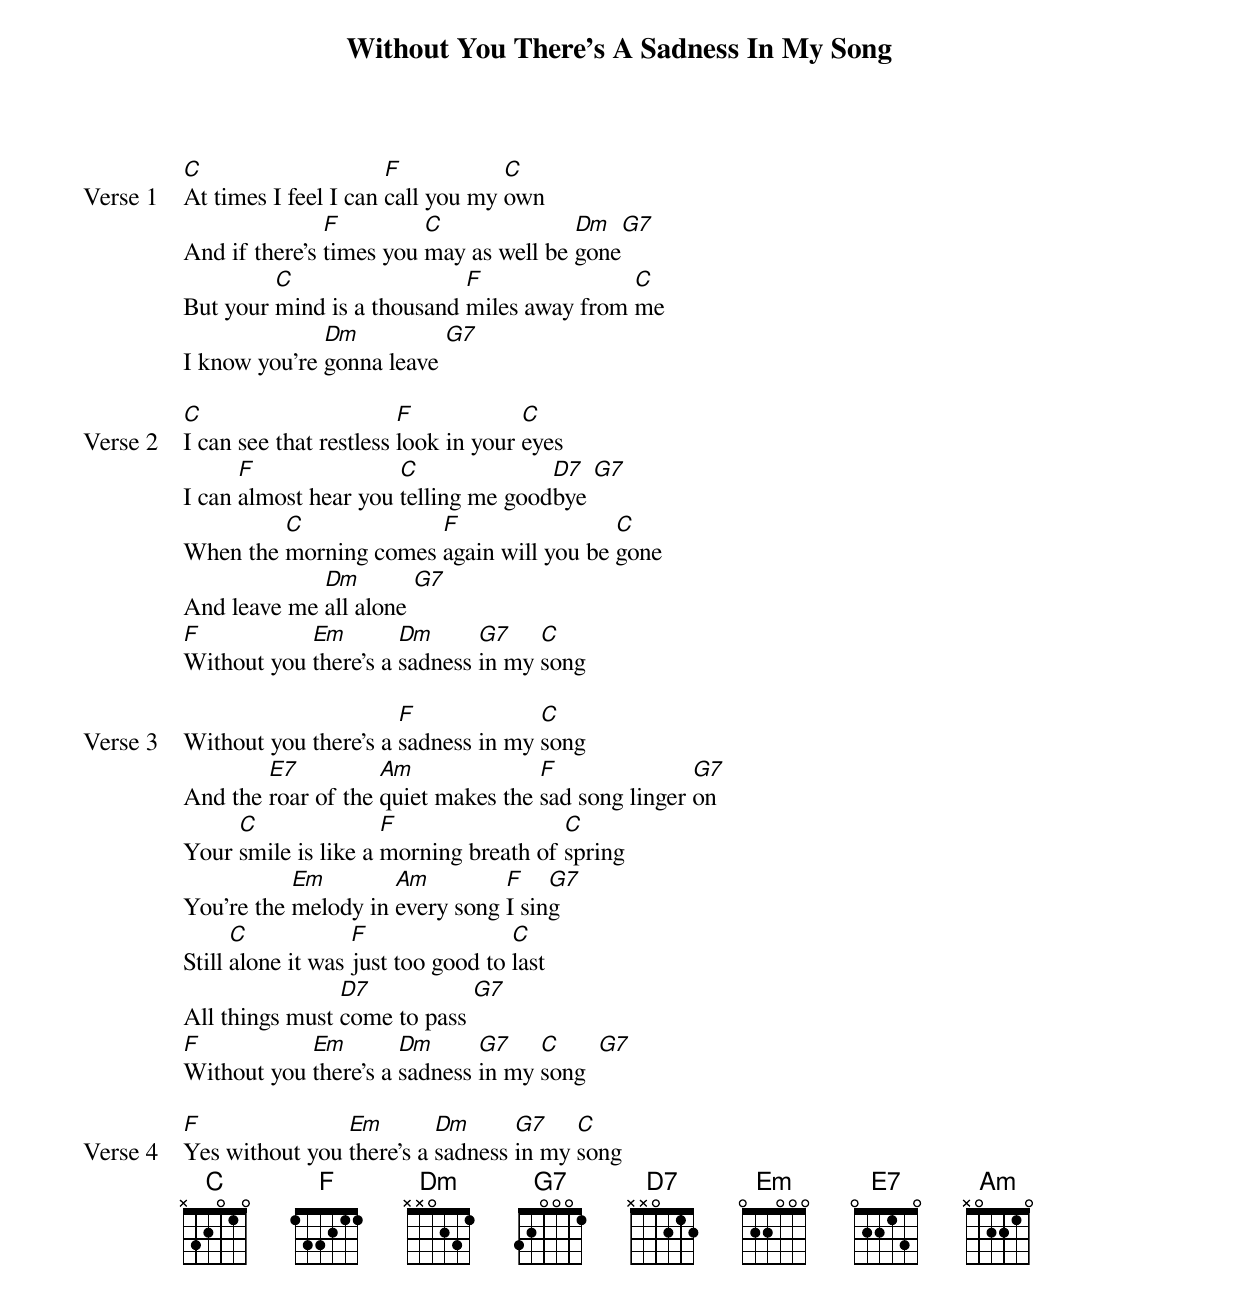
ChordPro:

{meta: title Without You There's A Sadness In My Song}
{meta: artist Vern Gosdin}
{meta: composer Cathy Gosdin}
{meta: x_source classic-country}
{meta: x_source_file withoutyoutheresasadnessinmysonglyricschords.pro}
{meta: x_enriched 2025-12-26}

{start_of_verse: Verse 1}
[C]At times I feel I can [F]call you my [C]own
And if there’s [F]times you [C]may as well be [Dm]gone[G7]
But your [C]mind is a thousand [F]miles away from [C]me
I know you’re [Dm]gonna leave [G7]
{end_of_verse}

{start_of_verse: Verse 2}
[C]I can see that restless [F]look in your [C]eyes
I can [F]almost hear you [C]telling me good[D7]bye [G7]
When the [C]morning comes [F]again will you be [C]gone
And leave me [Dm]all alone [G7]
[F]Without you [Em]there's a [Dm]sadness [G7]in my [C]song
{end_of_verse}

{start_of_verse: Verse 3}
Without you there's a [F]sadness in my [C]song
And the [E7]roar of the [Am]quiet makes the [F]sad song linger [G7]on
Your [C]smile is like a [F]morning breath of [C]spring
You're the [Em]melody in [Am]every song [F]I sin[G7]g
Still [C]alone it was [F]just too good to [C]last
All things must [D7]come to pass [G7]
[F]Without you [Em]there's a [Dm]sadness [G7]in my [C]song  [G7]
{end_of_verse}

{start_of_verse: Verse 4}
[F]Yes without you [Em]there's a [Dm]sadness [G7]in my [C]song
{end_of_verse}
